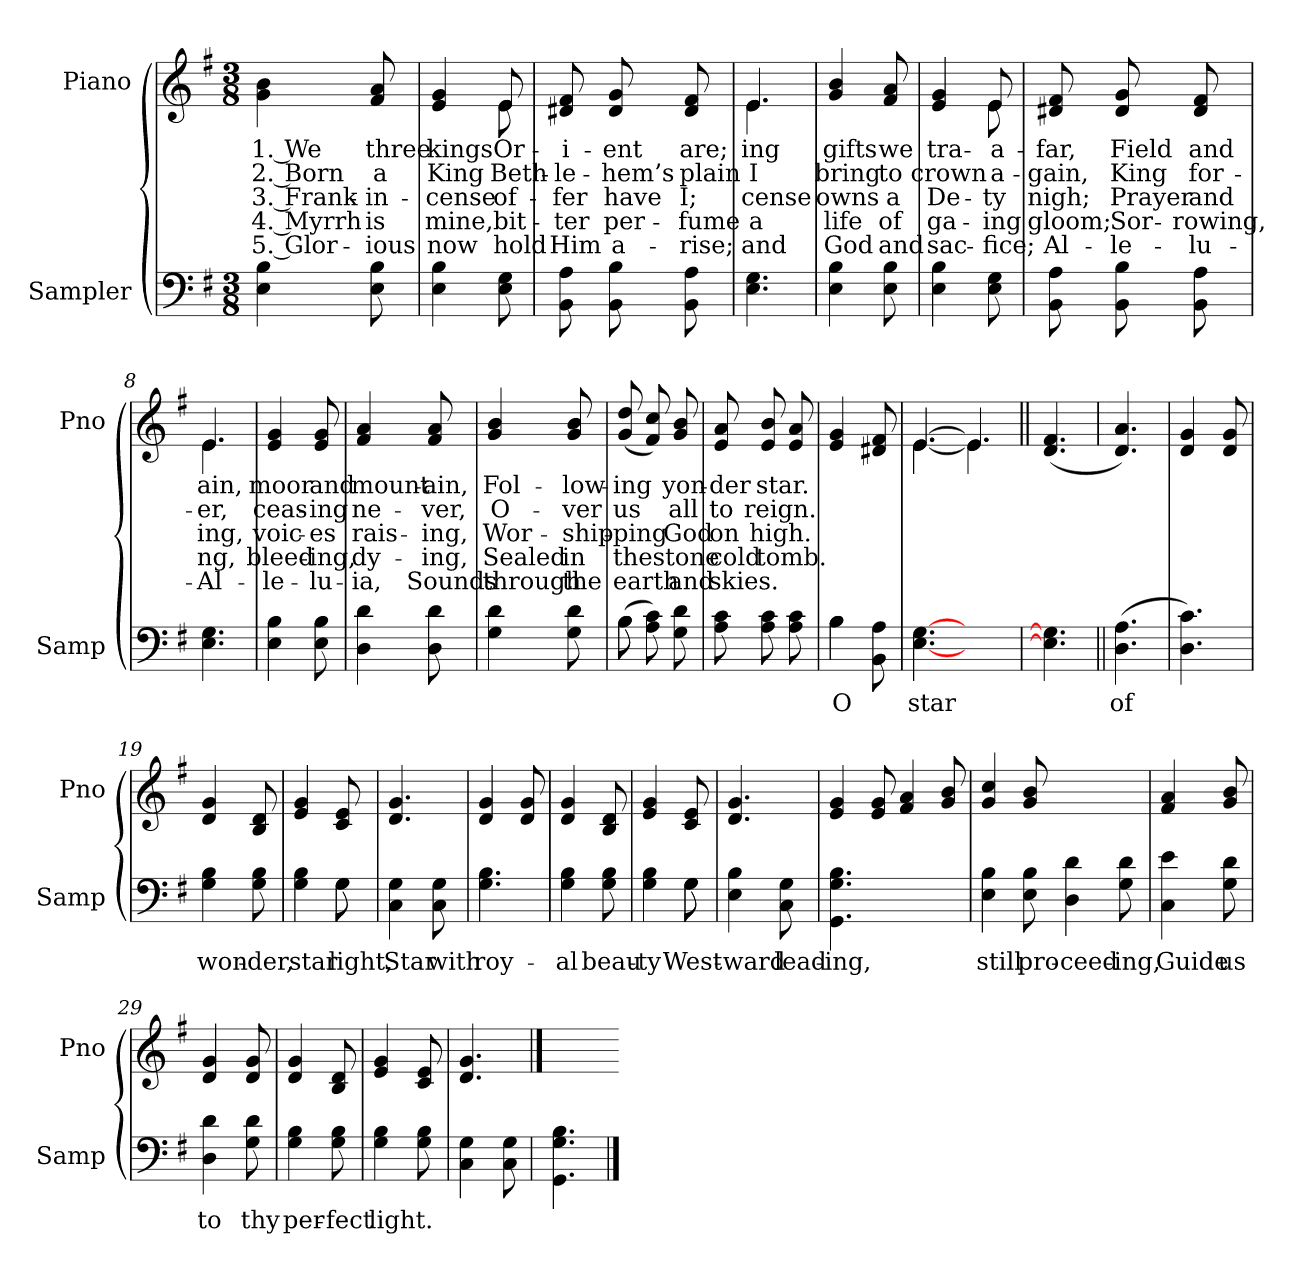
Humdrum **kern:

**kern	**text	**kern	**text	**text	**text	**text	**text
*part2	*part2	*part1	*part1	*part1	*part1	*part1	*part1
*staff2	*staff2	*staff1	*staff1	*staff1	*staff1	*staff1	*staff1
*I"Sampler	*	*I"Piano	*	*	*	*	*
*I'Samp	*	*I'Pno	*	*	*	*	*
*clefF4	*	*clefG2	*	*	*	*	*
*k[f#]	*	*k[f#]	*	*	*	*	*
*G:	*	*G:	*	*	*	*	*
*M3/8	*	*M3/8	*	*	*	*	*
=1	=1	=1	=1	=1	=1	=1	=1
4E\ 4B\	.	4g\ 4b\	1. We	2. Born	3. Frank-	4. Myrrh	5. Glor-
8E\ 8B\	.	8f#/ 8a/	three	a	-in-	is	-ious
=2	=2	=2	=2	=2	=2	=2	=2
*	*	*^	*	*	*	*	*
4E\ 4B\	.	4e/ 4g/	4ryy	kings	King	-cense	mine,	now
8E\ 8G\	.	8e/	8e	Or-	Beth-	of-	bit-	-hold
*	*	*v	*v	*	*	*	*	*
=3	=3	=3	=3	=3	=3	=3	=3
8BB\ 8A\	.	8d#X/ 8f#/	-i-	-le-	-fer	-ter	Him
8BB\ 8B\	.	8d#/ 8g/	-ent	-hem’s	have	per-	a-
8BB\ 8A\	.	8d#/ 8f#/	are;	plain	I;	-fume	-rise;
=4	=4	=4	=4	=4	=4	=4	=4
*	*	*^	*	*	*	*	*
4.E\ 4.G\	.	4.e/	4.e	-ing	I	-cense	a	and
*	*	*v	*v	*	*	*	*	*
=5	=5	=5	=5	=5	=5	=5	=5
4E\ 4B\	.	4g/ 4b/	gifts	bring	owns	life	God
8E\ 8B\	.	8f#/ 8a/	we	to	a	of	and
=6	=6	=6	=6	=6	=6	=6	=6
*	*	*^	*	*	*	*	*
4E\ 4B\	.	4e/ 4g/	4ryy	tra-	crown	De-	ga-	sac-
8E\ 8G\	.	8e/	8e	a-	a-	-ty	-ing	-fice;
*	*	*v	*v	*	*	*	*	*
=7	=7	=7	=7	=7	=7	=7	=7
8BB\ 8A\	.	8d#X/ 8f#/	-far,	-gain,	nigh;	gloom;	Al-
8BB\ 8B\	.	8d#/ 8g/	Field	King	Prayer	Sor-	-le-
8BB\ 8A\	.	8d#/ 8f#/	and	for-	and	-rowing,	-lu-
=8	=8	=8	=8	=8	=8	=8	=8
*	*	*^	*	*	*	*	*
4.E\ 4.G\	.	4.e/	4.e	-ain,	-er,	-ing,	-ng,	Al-
*	*	*v	*v	*	*	*	*	*
=9	=9	=9	=9	=9	=9	=9	=9
4E\ 4B\	.	4e/ 4g/	moor	ceas-	voic-	bleed-	-le-
8E\ 8B\	.	8e/ 8g/	and	-ing	-es	-ing,	-lu-
=10	=10	=10	=10	=10	=10	=10	=10
4D\ 4d\	.	4f#/ 4a/	mount-	ne-	rais-	dy-	-ia,
8D\ 8d\	.	8f#/ 8a/	-ain,	-ver,	-ing,	-ing,	Sounds
=11	=11	=11	=11	=11	=11	=11	=11
4G\ 4d\	.	4g/ 4b/	Fol-	O-	Wor-	Sealed	through
8G\ 8d\	.	8g/ 8b/	-low-	-ver	-ship-	in	the
=12	=12	=12	=12	=12	=12	=12	=12
*^	*	*	*	*	*	*	*
(8B\	8B	.	(8g/ 8dd/	-ing	us	-ping	the	earth
8A\ 8c\)	4ryy	.	8f#/ 8cc/)	.	.	.	.	.
8G\ 8d\	.	.	8g/ 8b/	yon-	all	God	stone	and
*v	*v	*	*	*	*	*	*	*
=13	=13	=13	=13	=13	=13	=13	=13
8A\ 8c\	.	8e/ 8a/	-der	to	on	cold	skies.
8A\ 8c\	.	8e/ 8b/	star.	reign.	high.	tomb.	.
8A\ 8c\	.	8e/ 8a/	.	.	.	.	.
=14	=14	=14	=14	=14	=14	=14	=14
*^	*	*	*	*	*	*	*
4B\	4B	O	4e/ 4g/	.	.	.	.	.
8BB\ 8A\	8ryy	.	8d#X/ 8f#/	.	.	.	.	.
*v	*v	*	*	*	*	*	*	*
=15	=15	=15	=15	=15	=15	=15	=15
*	*	*^	*	*	*	*	*
[4.E [4.G	star	[4.e/	[4.e	.	.	.	.	.
4.ryy	.	4.e/]	4.e]	.	.	.	.	.
=16	=16||	=16||	=16||	=16||	=16||	=16||	=16||	=16||
!	!	!LO:TX:t=Refrain	!	!	!	!	!	!
*	*	*v	*v	*	*	*	*	*
4.E] 4.G]	.	(4.d 4.f#	.	.	.	.	.
=17||	=17	=17	=17	=17	=17	=17	=17
(4.D\ 4.A\	of	4.d/ 4.a/)	.	.	.	.	.
=18	=18	=18	=18	=18	=18	=18	=18
4.D 4.c)	.	4d/ 4g/	.	.	.	.	.
.	.	8d/ 8g/	.	.	.	.	.
=19	=19	=19	=19	=19	=19	=19	=19
4G\ 4B\	won-	4d/ 4g/	.	.	.	.	.
8G\ 8B\	-der,	8B/ 8d/	.	.	.	.	.
=20	=20	=20	=20	=20	=20	=20	=20
*^	*	*	*	*	*	*	*
4G\ 4B\	4ryy	star	4e/ 4g/	.	.	.	.	.
8G\	8G	light,	8c/ 8e/	.	.	.	.	.
*v	*v	*	*	*	*	*	*	*
=21	=21	=21	=21	=21	=21	=21	=21
4C\ 4G\	Star	4.d/ 4.g/	.	.	.	.	.
8C\ 8G\	with	.	.	.	.	.	.
=22	=22	=22	=22	=22	=22	=22	=22
4.G\ 4.B\	roy-	4d/ 4g/	.	.	.	.	.
.	.	8d/ 8g/	.	.	.	.	.
=23	=23	=23	=23	=23	=23	=23	=23
4G\ 4B\	-al	4d/ 4g/	.	.	.	.	.
8G 8B	beau-	8B/ 8d/	.	.	.	.	.
=24	=24	=24	=24	=24	=24	=24	=24
*^	*	*	*	*	*	*	*
4G\ 4B\	4ryy	-ty	4e/ 4g/	.	.	.	.	.
8G\	8G	West-	8c/ 8e/	.	.	.	.	.
*v	*v	*	*	*	*	*	*	*
=25	=25	=25	=25	=25	=25	=25	=25
4E\ 4B\	-ward	4.d/ 4.g/	.	.	.	.	.
8C\ 8G\	lead-	.	.	.	.	.	.
=26	=26	=26	=26	=26	=26	=26	=26
4.GG\ 4.G\ 4.B\	-ing,	4e/ 4g/	.	.	.	.	.
.	.	8e/ 8g/	.	.	.	.	.
4.ryy	.	4f#/ 4a/	.	.	.	.	.
.	.	8g/ 8b/	.	.	.	.	.
=27	=27	=27	=27	=27	=27	=27	=27
4E\ 4B\	still	4g/ 4cc/	.	.	.	.	.
8E\ 8B\	pro-	8g/ 8b/	.	.	.	.	.
4D\ 4d\	-ceed-	4.ryy	.	.	.	.	.
8G\ 8d\	-ing,	.	.	.	.	.	.
=28	=28	=28	=28	=28	=28	=28	=28
4C\ 4e\	Guide	4f#/ 4a/	.	.	.	.	.
8G\ 8d\	us	8g/ 8b/	.	.	.	.	.
=29	=29	=29	=29	=29	=29	=29	=29
4D\ 4d\	to	4d/ 4g/	.	.	.	.	.
8G\ 8d\	thy	8d/ 8g/	.	.	.	.	.
=30	=30	=30	=30	=30	=30	=30	=30
4G\ 4B\	per-	4d/ 4g/	.	.	.	.	.
8G\ 8B\	-fect	8B/ 8d/	.	.	.	.	.
=31	=31	=31	=31	=31	=31	=31	=31
4G\ 4B\	light.	4e/ 4g/	.	.	.	.	.
8G\ 8B\	.	8c/ 8e/	.	.	.	.	.
=32	=32	=32	=32	=32	=32	=32	=32
4C\ 4G\	.	4.d/ 4.g/	.	.	.	.	.
8C\ 8G\	.	.	.	.	.	.	.
=	==	==	==	==	==	==	==
4.GG\ 4.G\ 4.B\	.	4.ryy	.	.	.	.	.
==	=	=	=	=	=	=	=
*-	*-	*-	*-	*-	*-	*-	*-
